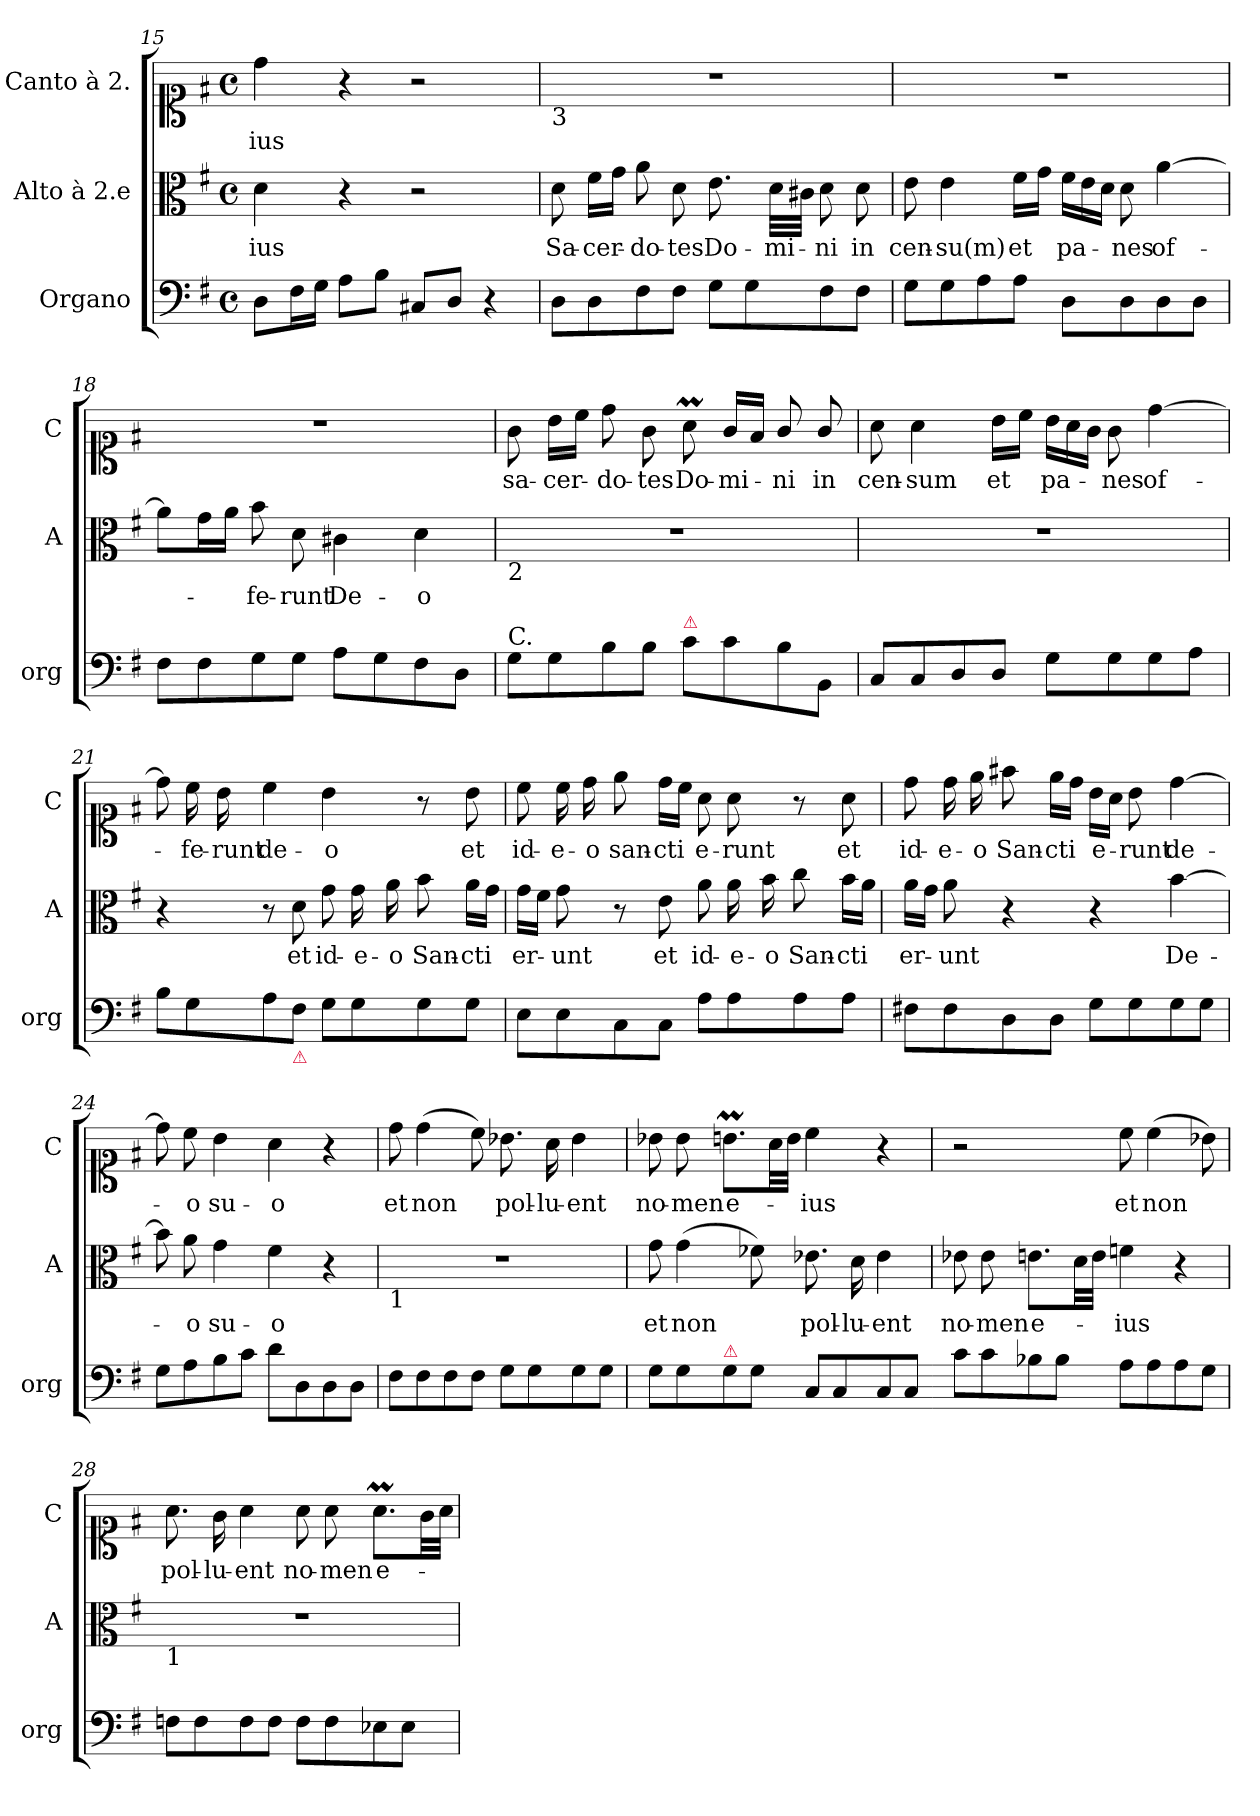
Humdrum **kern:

**kern	**kern	**text	**kern	**text
*part3	*part2	*part2	*part1	*part1
*staff3	*staff2	*staff2	*staff1	*staff1
*I"Organo	*I"Alto à 2.e	*	*I"Canto à 2.	*
*I'org	*I'A	*	*I'C	*
*clefF4	*clefC3	*	*clefC1	*
*k[f#]	*k[f#]	*	*k[f#]	*
*G:	*G:	*	*G:	*
*M4/4	*M4/4	*	*M4/4	*
*met(c)	*met(c)	*	*met(c)	*
=15	=15	=15	=15	=15
8D\L	4d\	-ius	4dd\	-ius
16F#\L	.	.	.	.
16G\JJ	.	.	.	.
8A\L	4r	.	4r	.
8B\J	.	.	.	.
8C#X/L	2r	.	2r	.
8D/J	.	.	.	.
4r	.	.	.	.
=16	=16	=16	=16	=16
!	!	!	!LO:TX:b:t=3	!
8D\L	8d\	Sa-	1r	.
8D\	16f#\LL	-cer-	.	.
.	16g\JJ	.	.	.
8F#\	8a\	-do-	.	.
8F#\J	8d\	-tes	.	.
8G\L	8.e\	Do-	.	.
8G\	.	.	.	.
.	32d\LLL	-mi-	.	.
.	32c#X\JJJ	.	.	.
8F#\	8d\	-ni	.	.
8F#\J	8d\	in	.	.
=17	=17	=17	=17	=17
8G\L	8e\	cen-	1r	.
8G\	4e\	-su(m)	.	.
8A\	.	.	.	.
8A\J	16f#\LL	et	.	.
.	16g\JJ	.	.	.
*	*Xtuplet	*	*	*
8D\L	24f#\LL	pa-	.	.
.	24e\	.	.	.
.	24d\JJ	.	.	.
8D\	8d\	-nes	.	.
8D\	[4a\	of-	.	.
8D\J	.	.	.	.
=18	=18	=18	=18	=18
8F#\L	8a\L]	.	1r	.
8F#\	16g\L	.	.	.
.	16a\JJ	.	.	.
8G\	8b\	-fe-	.	.
8G\J	8d\	-runt	.	.
8A\L	4c#X\	De-	.	.
8G\	.	.	.	.
8F#\	4d\	-o	.	.
8D\J	.	.	.	.
=19	=19	=19	=19	=19
!	!LO:TX:b:t=2	!	!	!
!LO:TX:a:t=C.	!	!	!	!
8G\L	1r	.	8g\	sa-
8G\	.	.	16b\LL	-cer-
.	.	.	16cc\JJ	.
8B\	.	.	8dd\	-do-
8B\J	.	.	8g\	-tes
!LO:TX:a:color=crimson:t=⚠	!	!	!	!
8c\L	.	.	8aM\	Do-
8c\	.	.	16g/LL	-mi-
.	.	.	16f#/JJ	.
8B\	.	.	8g/	-ni
8BB/J	.	.	8g/	in
=20	=20	=20	=20	=20
8C/L	1r	.	8a\	cen-
8C/	.	.	4a\	-sum
8D/	.	.	.	.
8D/J	.	.	16b\LL	et
.	.	.	16cc\JJ	.
*	*	*	*Xtuplet	*
8G\L	.	.	24b\LL	pa-
.	.	.	24a\	.
.	.	.	24g\JJ	.
8G\	.	.	8g\	-nes
8G\	.	.	[4dd\	of-
8A\J	.	.	.	.
=21	=21	=21	=21	=21
8B\L	4r	.	8dd\]	.
8G\	.	.	16cc\	-fe-
.	.	.	16b\	-runt
8A\	8r	.	4cc\	de-
!LO:TX:b:color=crimson:t=⚠	!	!	!	!
8F#\J	8d\	et	.	.
8G\L	8g\	id-	4b\	-o
8G\	16g\	-e-	.	.
.	16a\	-o	.	.
8G\	8b\	San-	8r	.
8G\J	16a\LL	-cti	8b\	et
.	16g\JJ	.	.	.
=22	=22	=22	=22	=22
8E\L	16g\LL	er-	8cc\	id-
.	16f#\JJ	.	.	.
8E\	8g\	-unt	16cc\	-e-
.	.	.	16dd\	-o
8C\	8r	.	8ee\	san-
8C\J	8e\	et	16dd\LL	-cti
.	.	.	16cc\JJ	.
8A\L	8a\	id-	8a\	e-
8A\	16a\	-e-	8a\	-runt
.	16b\	-o	.	.
8A\	8cc\	San-	8r	.
8A\J	16b\LL	-cti	8a\	et
.	16a\JJ	.	.	.
=23	=23	=23	=23	=23
8F#X\L	16a\LL	er-	8dd\	id-
.	16g\JJ	.	.	.
8F#\	8a\	-unt	16dd\	-e-
.	.	.	16ee\	-o
8D\	4r	.	8ff#X\	San-
8D\J	.	.	16ee\LL	-cti
.	.	.	16dd\JJ	.
8G\L	4r	.	16b\LL	e-
.	.	.	16a\JJ	.
8G\	.	.	8b\	-runt
8G\	[4b\	De-	[4dd\	de-
8G\J	.	.	.	.
=24	=24	=24	=24	=24
8G\L	8b\]	.	8dd\]	.
8A\	8a\	-o	8cc\	-o
8B\	4g\	su-	4b\	su-
8c\J	.	.	.	.
8d\L	4f#\	-o	4a\	-o
8D\	.	.	.	.
8D\	4r	.	4r	.
8D\J	.	.	.	.
=25	=25	=25	=25	=25
!	!LO:TX:b:t=1	!	!	!
8F#\L	1r	.	8dd\	et
8F#\	.	.	(4dd\	non
8F#\	.	.	.	.
8F#\J	.	.	8cc\)	.
8G\L	.	.	8.b-X\	pol-
8G\	.	.	.	.
.	.	.	16a\	-lu-
8G\	.	.	4b-\	-ent
8G\J	.	.	.	.
=26	=26	=26	=26	=26
8G\L	8g\	et	8b-X\	no-
8G\	(4g\	non	8b-\	-men
!LO:TX:a:color=crimson:t=⚠	!	!	!	!
8G\	.	.	8.bnm\L	e-
8G\J	8f-X\)	.	.	.
.	.	.	32a\LL	.
.	.	.	32b\JJJ	.
8C/L	8.e-X\	pol-	4cc\	-ius
8C/	.	.	.	.
.	16d\	-lu-	.	.
8C/	4e-\	-ent	4r	.
8C/J	.	.	.	.
=27-	=27	=27	=27	=27
8c\L	8e-X\	no-	2r	.
8c\	8e-\	-men	.	.
8B-X\	8.en\L	e-	.	.
8B-\J	.	.	.	.
.	32d\LL	.	.	.
.	32e\JJJ	.	.	.
8A\L	4fn\	-ius	8cc\	et
8A\	.	.	(4cc\	non
8A\	4r	.	.	.
8G\J	.	.	8b-X\)	.
=28	=28	=28	=28	=28
!	!LO:TX:b:t=1	!	!	!
8Fn\L	1r	.	8.a\	pol-
8F\	.	.	.	.
.	.	.	16g\	-lu-
8F\	.	.	4a\	-ent
8F\J	.	.	.	.
8F\L	.	.	8a\	no-
8F\	.	.	8a\	-men
8E-X\	.	.	8.aM\L	e-
8E-\J	.	.	.	.
.	.	.	32g\LL	.
.	.	.	32a\JJJ	.
=	=	=	=	=
*-	*-	*-	*-	*-
